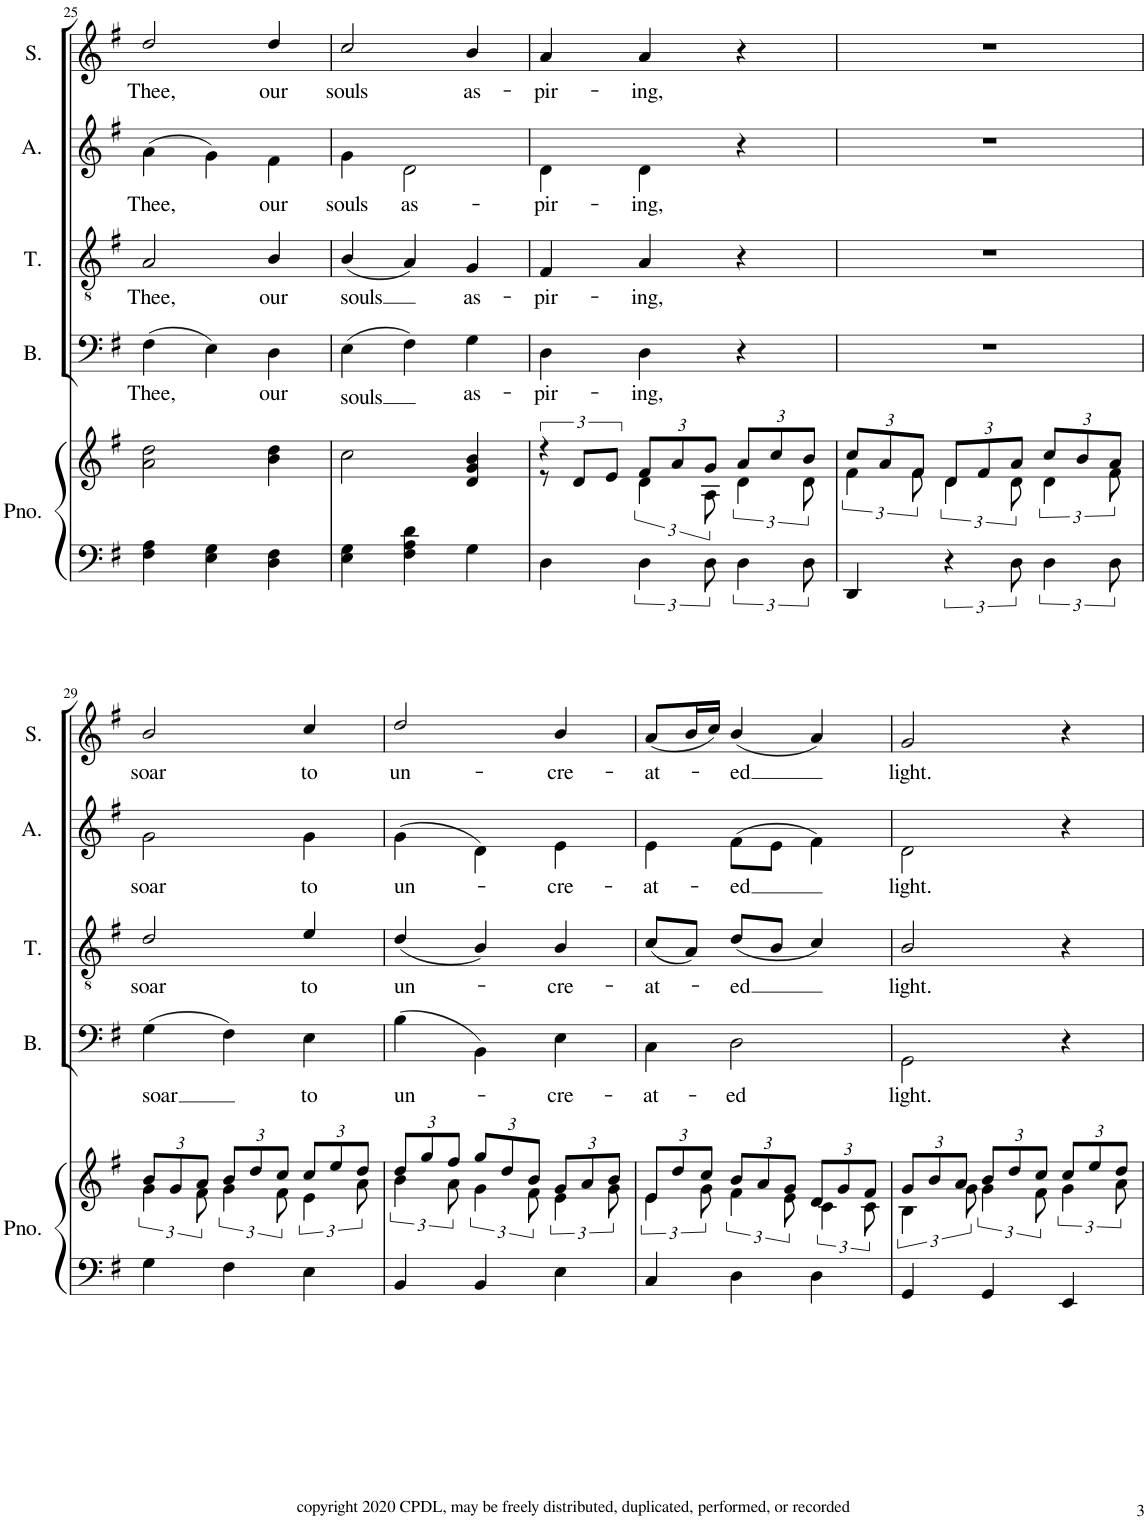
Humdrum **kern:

**kern	**kern	**kern	**text	**kern	**text	**kern	**text	**kern	**text
*part5	*part5	*part4	*part4	*part3	*part3	*part2	*part2	*part1	*part1
*staff6	*staff5	*staff4	*staff4	*staff3	*staff3	*staff2	*staff2	*staff1	*staff1
*I"Piano	*	*I"Bass	*	*I"Tenor	*	*I"Alto	*	*I"Soprano	*
*I'Pno.	*	*I'B.	*	*I'T.	*	*I'A.	*	*I'S.	*
!!LO:PB:g=z
*clefF4	*clefG2	*clefF4	*	*clefGv2	*	*clefG2	*	*clefG2	*
*k[f#]	*k[f#]	*k[f#]	*	*k[f#]	*	*k[f#]	*	*k[f#]	*
*G:	*G:	*G:	*	*G:	*	*G:	*	*G:	*
*M3/4	*M3/4	*M3/4	*	*M3/4	*	*M3/4	*	*M3/4	*
=25	=25	=25	=25	=25	=25	=25	=25	=25	=25
!	!	!	!LO:LY:b	!	!LO:LY:b	!	!LO:LY:b	!	!LO:LY:b
4F#\ 4A\	2a\ 2dd\	(4F#\	Thee,	2A/	Thee,	(4a\	Thee,	2dd/	Thee,
4E\ 4G\	.	4E\)	.	.	.	4g\)	.	.	.
!	!	!	!LO:LY:b	!	!LO:LY:b	!	!LO:LY:b	!	!LO:LY:b
4D\ 4F#\	4b\ 4dd\	4D\	our	4B/	our	4f#\	our	4dd/	our
=26	=26	=26	=26	=26	=26	=26	=26	=26	=26
!	!	!	!LO:LY:b	!	!LO:LY:b	!	!LO:LY:b	!	!LO:LY:b
4E\ 4G\	2cc\	(4E\	souls	(4B/	souls	4g\	souls	2cc/	souls
!	!	!	!	!	!	!	!LO:LY:b	!	!
4F#\ 4A\ 4d\	.	4F#\)	.	4A/)	.	2d\	as-	.	.
!	!	!	!LO:LY:b	!	!LO:LY:b	!	!	!	!LO:LY:b
4G\	4d/ 4g/ 4b/	4G\	as-	4G/	as-	.	.	4b/	as-
=27	=27	=27	=27	=27	=27	=27	=27	=27	=27
*	*^	*	*	*	*	*	*	*	*
!	!	!	!	!LO:LY:b	!	!LO:LY:b	!	!LO:LY:b	!	!LO:LY:b
4D\	4r	12r	4D\	-pir-	4F#/	-pir-	4d\	-pir-	4a/	-pir-
.	.	12d/L	.	.	.	.	.	.	.	.
.	.	12e/J	.	.	.	.	.	.	.	.
*	*	*Xbrackettup	*	*	*	*	*	*	*	*
!	!	!	!	!LO:LY:b	!	!LO:LY:b	!	!LO:LY:b	!	!LO:LY:b
6D\	6d\	12f#/L	4D\	-ing,	4A/	-ing,	4d\	-ing,	4a/	-ing,
.	.	12a/	.	.	.	.	.	.	.	.
12D\	12A\	12g/J	.	.	.	.	.	.	.	.
*	*brackettup	*Xbrackettup	*	*	*	*	*	*	*	*
6D\	6d\	12a/L	4r	.	4r	.	4r	.	4r	.
.	.	12cc/	.	.	.	.	.	.	.	.
12D\	12d\	12b/J	.	.	.	.	.	.	.	.
=28	=28	=28	=28	=28	=28	=28	=28	=28	=28	=28
*	*brackettup	*Xbrackettup	*	*	*	*	*	*	*	*
4DD/	6f#\	12cc/L	2.r	.	2.r	.	2.r	.	2.r	.
.	.	12a/	.	.	.	.	.	.	.	.
.	12f#\	12f#/J	.	.	.	.	.	.	.	.
*	*brackettup	*Xbrackettup	*	*	*	*	*	*	*	*
6r	6d\	12d/L	.	.	.	.	.	.	.	.
.	.	12f#/	.	.	.	.	.	.	.	.
12D\	12d\	12a/J	.	.	.	.	.	.	.	.
*	*brackettup	*Xbrackettup	*	*	*	*	*	*	*	*
6D\	6d\	12cc/L	.	.	.	.	.	.	.	.
.	.	12b/	.	.	.	.	.	.	.	.
12D\	12f#\	12a/J	.	.	.	.	.	.	.	.
!!LO:LB:g=z
=29	=29	=29	=29	=29	=29	=29	=29	=29	=29	=29
*	*brackettup	*Xbrackettup	*	*	*	*	*	*	*	*
!	!	!	!	!LO:LY:b	!	!LO:LY:b	!	!LO:LY:b	!	!LO:LY:b
4G\	6g\	12b/L	(4G\	soar	2d/	soar	2g\	soar	2b/	soar
.	.	12g/	.	.	.	.	.	.	.	.
.	12f#\	12a/J	.	.	.	.	.	.	.	.
*	*brackettup	*Xbrackettup	*	*	*	*	*	*	*	*
4F#\	6g\	12b/L	4F#\)	.	.	.	.	.	.	.
.	.	12dd/	.	.	.	.	.	.	.	.
.	12f#\	12cc/J	.	.	.	.	.	.	.	.
*	*brackettup	*Xbrackettup	*	*	*	*	*	*	*	*
!	!	!	!	!LO:LY:b	!	!LO:LY:b	!	!LO:LY:b	!	!LO:LY:b
4E\	6e\	12cc/L	4E\	to	4e/	to	4g\	to	4cc/	to
.	.	12ee/	.	.	.	.	.	.	.	.
.	12a\	12dd/J	.	.	.	.	.	.	.	.
=30	=30	=30	=30	=30	=30	=30	=30	=30	=30	=30
*	*brackettup	*Xbrackettup	*	*	*	*	*	*	*	*
!	!	!	!	!LO:LY:b	!	!LO:LY:b	!	!LO:LY:b	!	!LO:LY:b
4BB/	6b\	12dd/L	(4B\	un-	(4d/	un-	(4g\	un-	2dd/	un-
.	.	12gg/	.	.	.	.	.	.	.	.
.	12a\	12ff#/J	.	.	.	.	.	.	.	.
*	*brackettup	*Xbrackettup	*	*	*	*	*	*	*	*
4BB/	6g\	12gg/L	4BB\)	.	4B/)	.	4d\)	.	.	.
.	.	12dd/	.	.	.	.	.	.	.	.
.	12f#\	12b/J	.	.	.	.	.	.	.	.
*	*brackettup	*Xbrackettup	*	*	*	*	*	*	*	*
!	!	!	!	!LO:LY:b	!	!LO:LY:b	!	!LO:LY:b	!	!LO:LY:b
4E\	6e\	12g/L	4E\	-cre-	4B/	-cre-	4e\	-cre-	4b/	-cre-
.	.	12a/	.	.	.	.	.	.	.	.
.	12g\	12b/J	.	.	.	.	.	.	.	.
=31	=31	=31	=31	=31	=31	=31	=31	=31	=31	=31
*	*brackettup	*Xbrackettup	*	*	*	*	*	*	*	*
!	!	!	!	!LO:LY:b	!	!LO:LY:b	!	!LO:LY:b	!	!LO:LY:b
4C/	6e\	12e/L	4C\	-at-	(8c/L	-at-	4e\	-at-	(8a/L	-at-
.	.	12dd/	.	.	.	.	.	.	.	.
.	.	.	.	.	8A/J)	.	.	.	16b/L	.
.	12g\	12cc/J	.	.	.	.	.	.	.	.
.	.	.	.	.	.	.	.	.	16cc/JJ)	.
*	*brackettup	*Xbrackettup	*	*	*	*	*	*	*	*
!	!	!	!	!LO:LY:b	!	!LO:LY:b	!	!LO:LY:b	!	!LO:LY:b
4D\	6f#\	12b/L	2D\	-ed	(8d/L	-ed	(8f#\L	-ed	(4b/	-ed
.	.	12a/	.	.	.	.	.	.	.	.
.	.	.	.	.	8B/J	.	8e\J	.	.	.
.	12e\	12g/J	.	.	.	.	.	.	.	.
*	*brackettup	*Xbrackettup	*	*	*	*	*	*	*	*
4D\	6c\	12d/L	.	.	4c/)	.	4f#\)	.	4a/)	.
.	.	12g/	.	.	.	.	.	.	.	.
.	12c\	12f#/J	.	.	.	.	.	.	.	.
=32	=32	=32	=32	=32	=32	=32	=32	=32	=32	=32
*	*brackettup	*Xbrackettup	*	*	*	*	*	*	*	*
!	!	!	!	!LO:LY:b	!	!LO:LY:b	!	!LO:LY:b	!	!LO:LY:b
4GG/	6B\	12g/L	2GG\	light.	2B/	light.	2d\	light.	2g/	light.
.	.	12b/	.	.	.	.	.	.	.	.
.	12g\	12a/J	.	.	.	.	.	.	.	.
*	*brackettup	*Xbrackettup	*	*	*	*	*	*	*	*
4GG/	6g\	12b/L	.	.	.	.	.	.	.	.
.	.	12dd/	.	.	.	.	.	.	.	.
.	12f#\	12cc/J	.	.	.	.	.	.	.	.
*	*brackettup	*Xbrackettup	*	*	*	*	*	*	*	*
4EE/	6g\	12cc/L	4r	.	4r	.	4r	.	4r	.
.	.	12ee/	.	.	.	.	.	.	.	.
.	12a\	12dd/J	.	.	.	.	.	.	.	.
*	*v	*v	*	*	*	*	*	*	*	*
=	=	=	=	=	=	=	=	=	=
*-	*-	*-	*-	*-	*-	*-	*-	*-	*-
